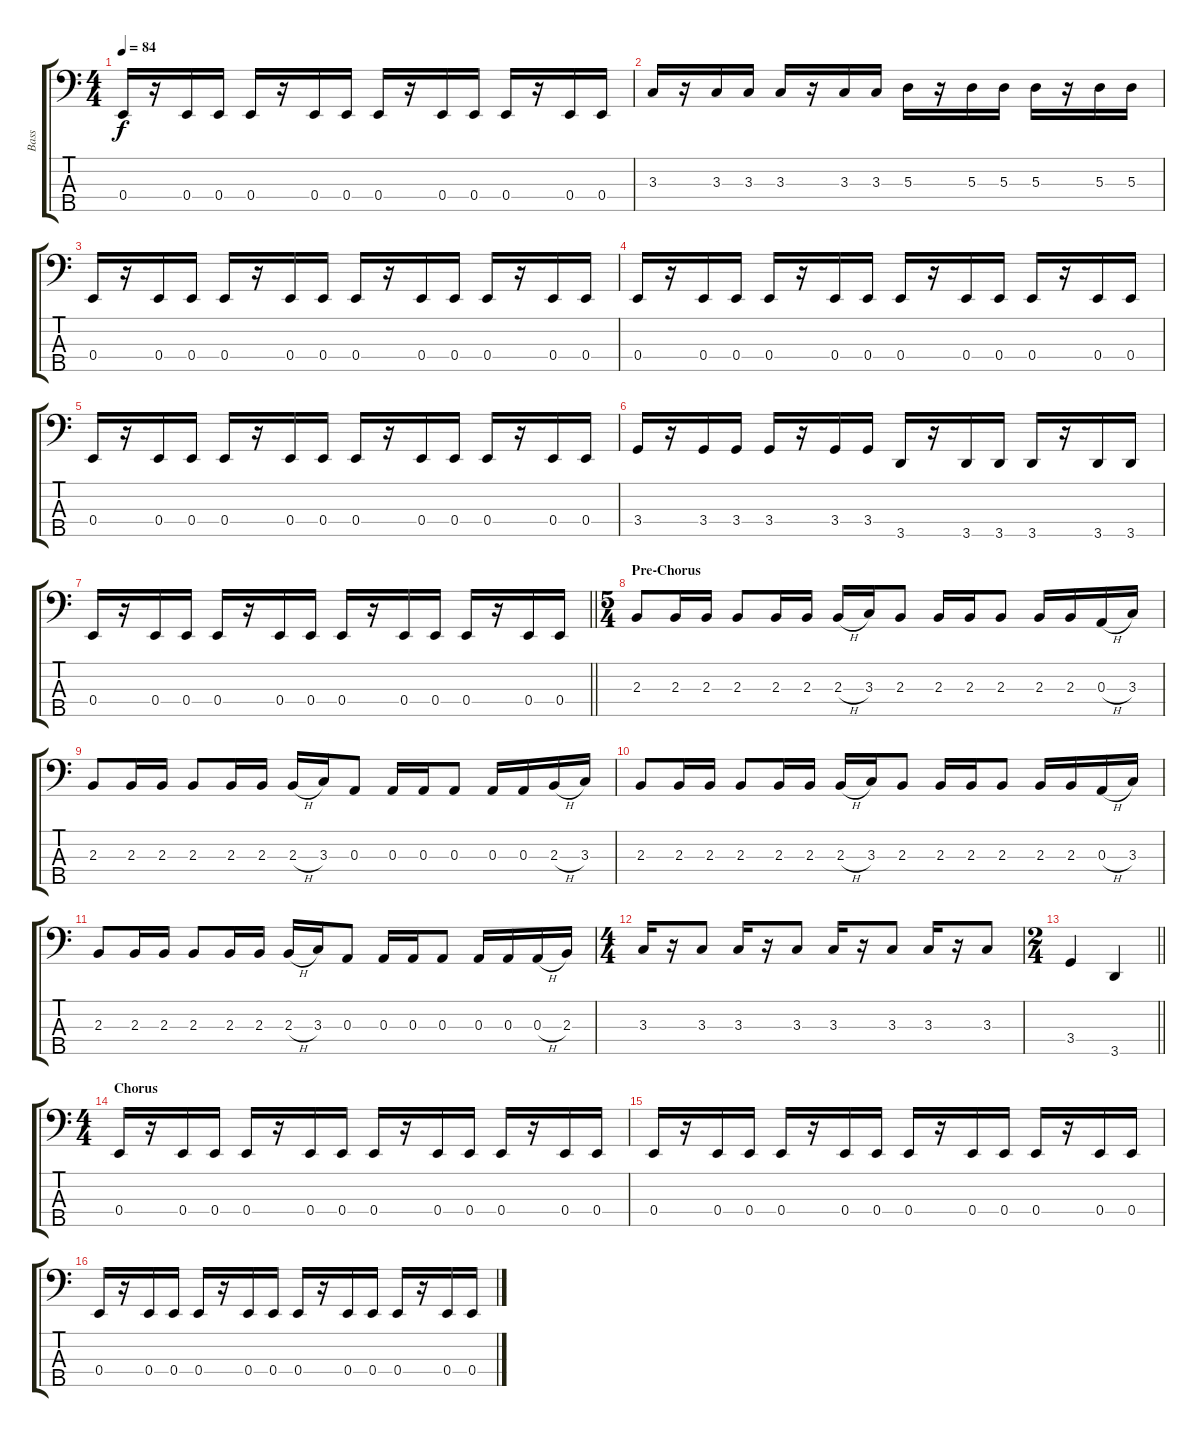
\track ("Bass" "Bass") {instrument electricbassfinger}
\staff {score tabs}
\tuning (G2 D2 A1 E1 B0) {hide}
\ts (4 4)
\tempo 84
\clef f4
\ks c
0.4.16{dy f} r.16 0.4.16 0.4.16 0.4.16 r.16 0.4.16 0.4.16 0.4.16 r.16 0.4.16 0.4.16 0.4.16 r.16 0.4.16 0.4.16 |
3.3.16 r.16 3.3.16 3.3.16 3.3.16 r.16 3.3.16 3.3.16 5.3.16 r.16 5.3.16 5.3.16 5.3.16 r.16 5.3.16 5.3.16 |
0.4.16 r.16 0.4.16 0.4.16 0.4.16 r.16 0.4.16 0.4.16 0.4.16 r.16 0.4.16 0.4.16 0.4.16 r.16 0.4.16 0.4.16 |
0.4.16 r.16 0.4.16 0.4.16 0.4.16 r.16 0.4.16 0.4.16 0.4.16 r.16 0.4.16 0.4.16 0.4.16 r.16 0.4.16 0.4.16 |
0.4.16 r.16 0.4.16 0.4.16 0.4.16 r.16 0.4.16 0.4.16 0.4.16 r.16 0.4.16 0.4.16 0.4.16 r.16 0.4.16 0.4.16 |
3.4.16 r.16 3.4.16 3.4.16 3.4.16 r.16 3.4.16 3.4.16 3.5.16 r.16 3.5.16 3.5.16 3.5.16 r.16 3.5.16 3.5.16 |
\barLineRight lightlight
0.4.16 r.16 0.4.16 0.4.16 0.4.16 r.16 0.4.16 0.4.16 0.4.16 r.16 0.4.16 0.4.16 0.4.16 r.16 0.4.16 0.4.16 |
\ts (5 4)
\section ("" "Pre-Chorus")
2.3.8 2.3.16 2.3.16 2.3.8 2.3.16 2.3.16 2.3{h}.16 3.3.16 2.3.8 2.3.16 2.3.16 2.3.8 2.3.16 2.3.16 0.3{h}.16 3.3.16 |
2.3.8 2.3.16 2.3.16 2.3.8 2.3.16 2.3.16 2.3{h}.16 3.3.16 0.3.8 0.3.16 0.3.16 0.3.8 0.3.16 0.3.16 2.3{h}.16 3.3.16 |
2.3.8 2.3.16 2.3.16 2.3.8 2.3.16 2.3.16 2.3{h}.16 3.3.16 2.3.8 2.3.16 2.3.16 2.3.8 2.3.16 2.3.16 0.3{h}.16 3.3.16 |
2.3.8 2.3.16 2.3.16 2.3.8 2.3.16 2.3.16 2.3{h}.16 3.3.16 0.3.8 0.3.16 0.3.16 0.3.8 0.3.16 0.3.16 0.3{h}.16 2.3.16 |
\ts (4 4)
3.3.16 r.16 3.3.8 3.3.16 r.16 3.3.8 3.3.16 r.16 3.3.8 3.3.16 r.16 3.3.8 |
\ts (2 4)
\barLineRight lightlight
3.4.4 3.5.4 |
\ts (4 4)
\section ("" "Chorus")
0.4.16 r.16 0.4.16 0.4.16 0.4.16 r.16 0.4.16 0.4.16 0.4.16 r.16 0.4.16 0.4.16 0.4.16 r.16 0.4.16 0.4.16 |
0.4.16 r.16 0.4.16 0.4.16 0.4.16 r.16 0.4.16 0.4.16 0.4.16 r.16 0.4.16 0.4.16 0.4.16 r.16 0.4.16 0.4.16 |
0.4.16 r.16 0.4.16 0.4.16 0.4.16 r.16 0.4.16 0.4.16 0.4.16 r.16 0.4.16 0.4.16 0.4.16 r.16 0.4.16 0.4.16
